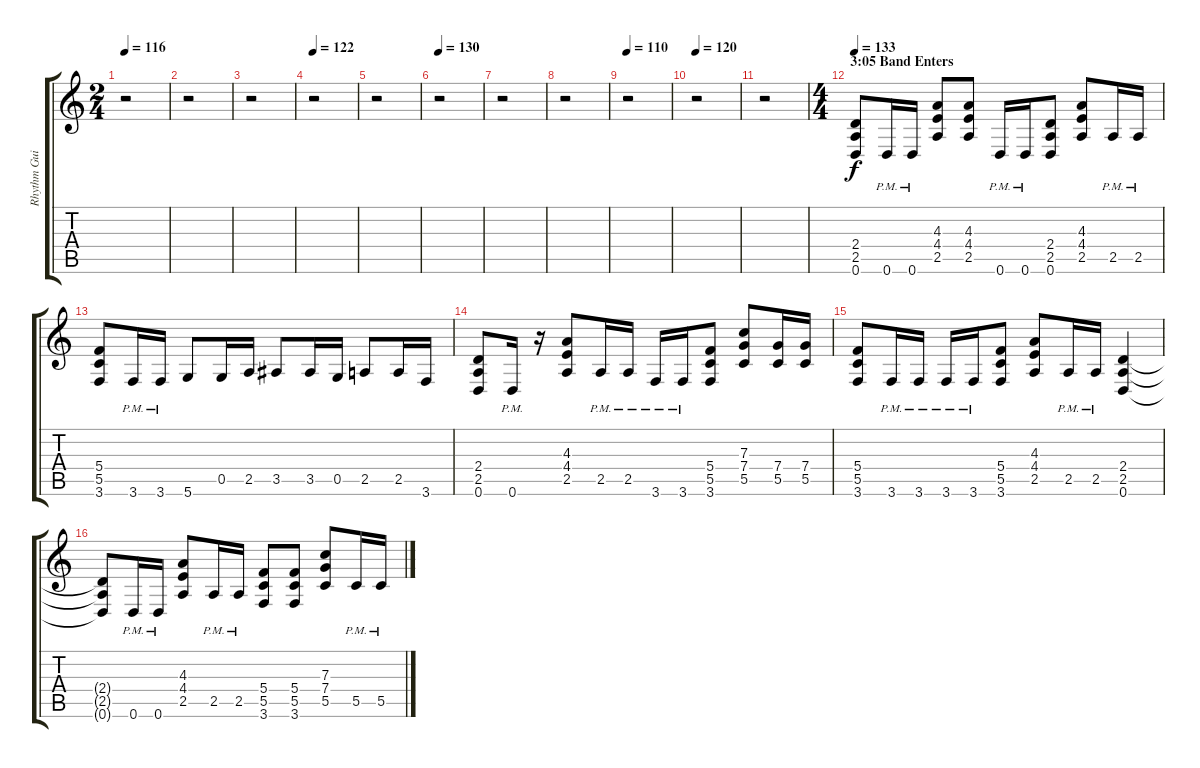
\track ("Rhythm Guitar" "Rhythm Gui") {instrument distortionguitar}
\staff {score tabs}
\tuning (D4 A3 F3 C3 G2 D2) {hide}
\ts (2 4)
\tempo 116
\clef g2
\ks c
r.2{dy f} |
r.2 |
r.2 |
\tempo 122
r.2 |
r.2 |
\tempo 130
r.2 |
r.2 |
r.2 |
\tempo 110
r.2 |
\tempo 120
r.2 |
r.2 |
\ts (4 4)
\section ("" "3:05 Band Enters")
\tempo 133
(2.4 2.5 0.6).8 0.6{pm}.16 0.6{pm}.16 (4.3 4.4 2.5).8 (4.3 4.4 2.5).8 0.6{pm}.16 0.6{pm}.16 (2.4 2.5 0.6).8 (4.3 4.4 2.5).8 2.5{pm}.16 2.5{pm}.16 |
(5.4 5.5 3.6).8 3.6{pm}.16 3.6{pm}.16 5.6.8 0.5.16 2.5.16 3.5.8 3.5.16 0.5.16 2.5.8 2.5.16 3.6.16 |
(2.4 2.5 0.6).8 0.6{pm}.16 r.16 (4.3 4.4 2.5).8 2.5{pm}.16 2.5{pm}.16 3.6{pm}.16 3.6{pm}.16 (5.4 5.5 3.6).8 (7.3 7.4 5.5).8 (7.4 5.5).16 (7.4 5.5).16 |
(5.4 5.5 3.6).8 3.6{pm}.16 3.6{pm}.16 3.6{pm}.16 3.6{pm}.16 (5.4 5.5 3.6).8 (4.3 4.4 2.5).8 2.5{pm}.16 2.5{pm}.16 (2.4 2.5 0.6).4 |
(2.4{t} 2.5{t} 0.6{t}).8 0.6{pm}.16 0.6{pm}.16 (4.3 4.4 2.5).8 2.5{pm}.16 2.5{pm}.16 (5.4 5.5 3.6).8 (5.4 5.5 3.6).8 (7.3 7.4 5.5).8 5.5{pm}.16 5.5{pm}.16
